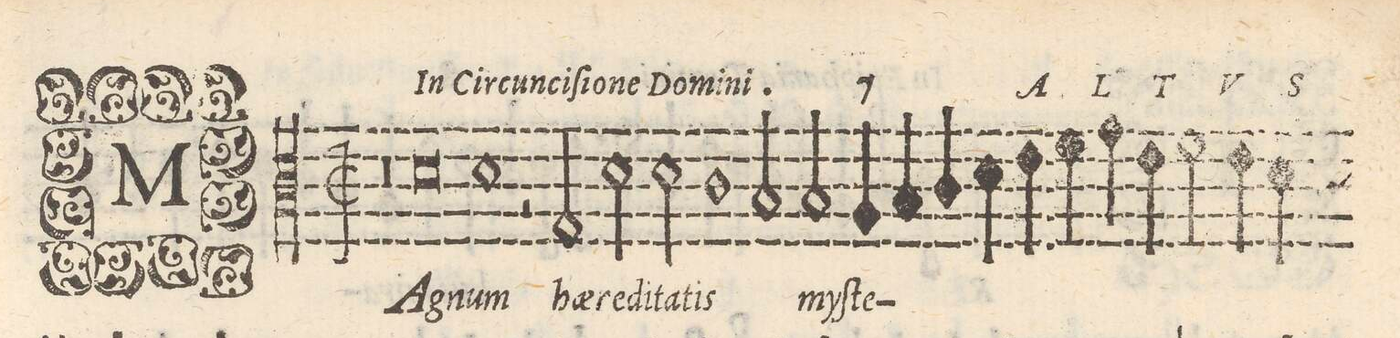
**kern	**text
*I"ALTO	*
*clefC3	*
*k[]	*
*met(C|)	*
*M2/2	*
1r	.
=2-	=2-
1r	.
=3-	=3-
0d	MA-
=4-	=4-
=5-	=5-
1d	-gnum
=6-	=6-
2r	.
2G/	hae-
=7-	=7-
2d\	-re-
2d\	-di-
=8-	=8-
1c	-ta-
=9-	=9-
2B/	-tis
2B/	my-
=10-	=10-
4A/	ſte-
4B/	.
4c/	.
4d\	.
=11-	=11-
4e\	.
4f\	.
4g\	.
4e\	.
=12-	=12-
2f\	.
4e\	.
*custos:e c#	*
4d\	.
*-	*-
